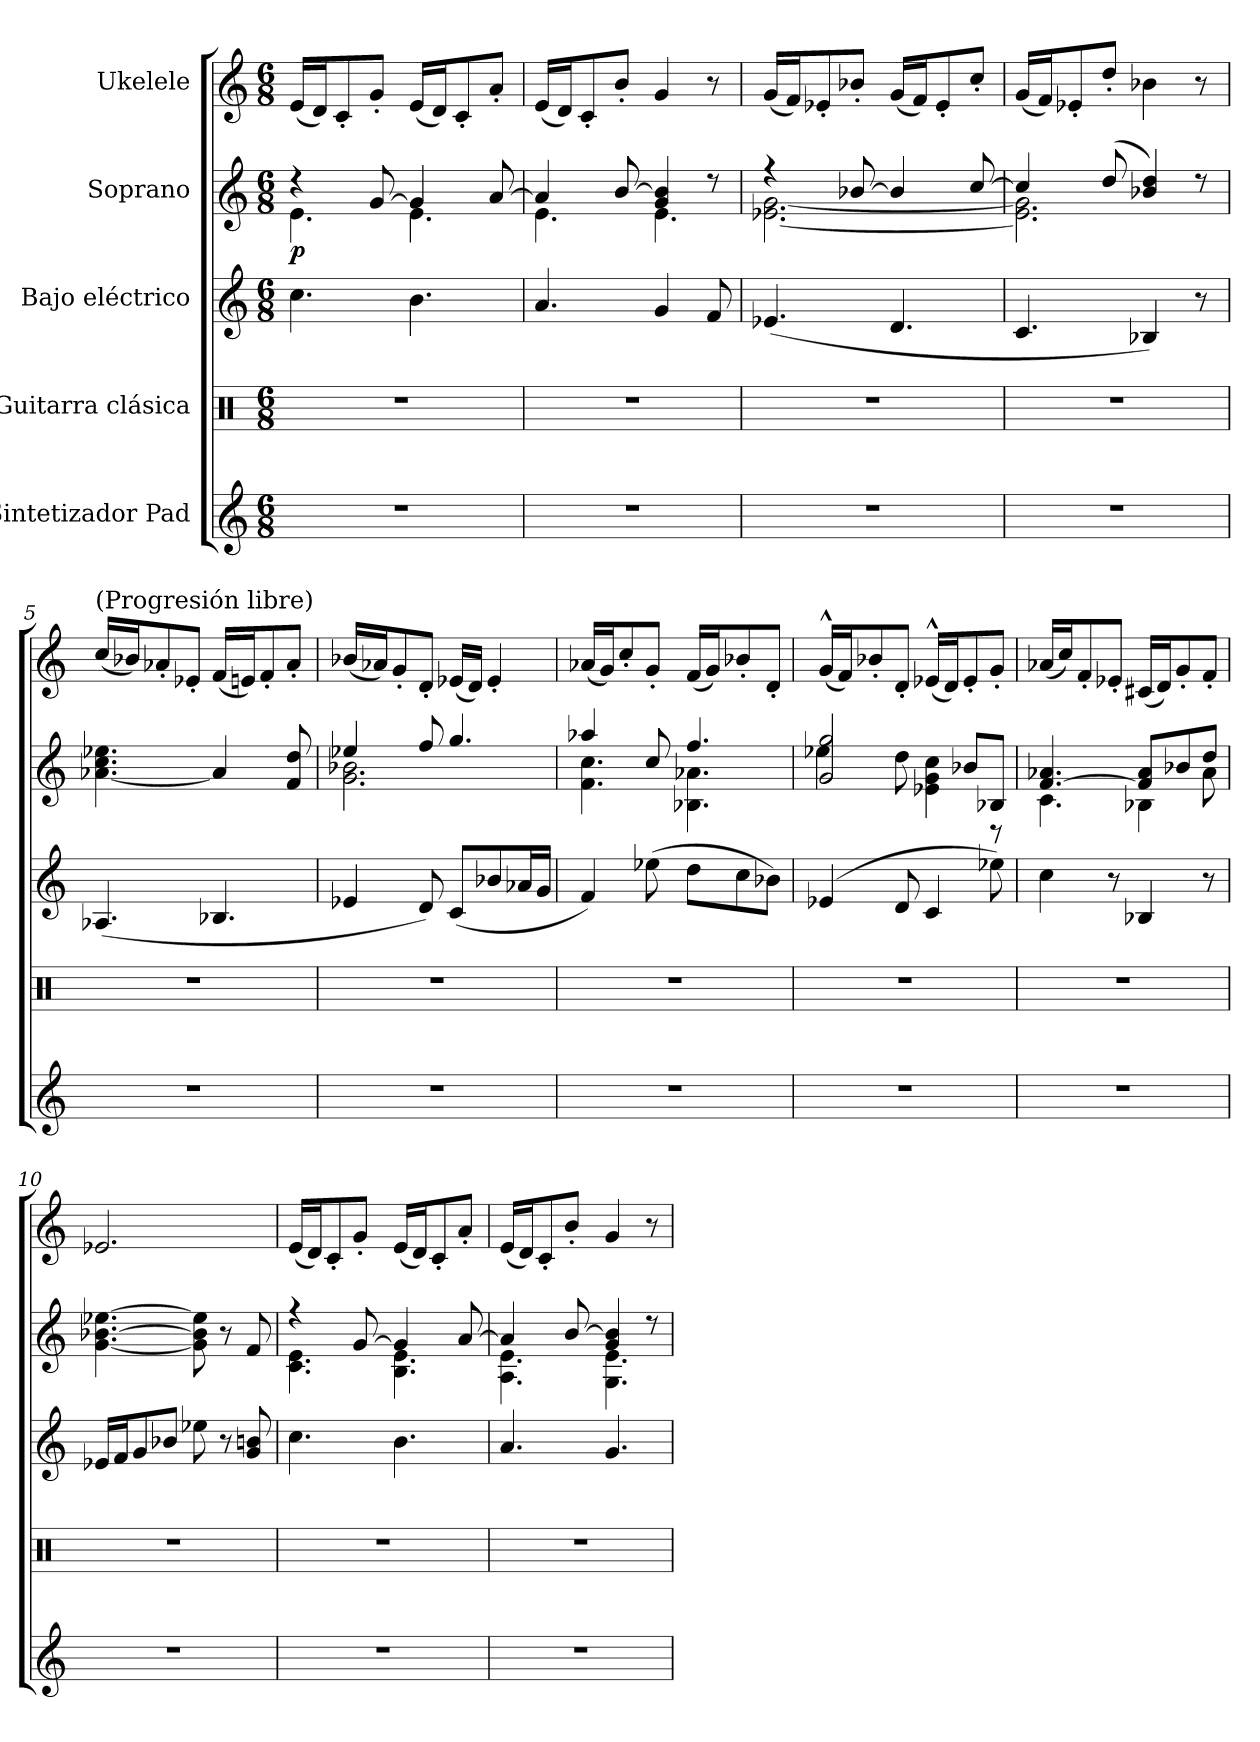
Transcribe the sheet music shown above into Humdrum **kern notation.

**kern	**kern	**kern	**kern	**dynam	**kern
*part5	*part4	*part3	*part2	*part2	*part1
*staff5	*staff4	*staff3	*staff2	*staff2	*staff1
*I"Sintetizador Pad	*I"Guitarra clásica	*I"Bajo eléctrico	*I"Soprano	*	*I"Ukelele
*stria5	*stria5	*	*	*	*
*clefG2	*clefX	*clefG2	*clefG2	*	*clefG2
*	*	*ITrd7c12	*	*	*
*k[]	*k[]	*k[]	*k[]	*	*k[]
*M6/8	*M6/8	*M6/8	*M6/8	*	*M6/8
*MM60	*MM60	*MM60	*MM60	*	*MM60
=1	=1	=1	=1	=1	=1
*	*	*	*^	*	*
!	!	!	!	!	!LO:DY:b	!
2.r	2.r	4.c\	4r	4.e\	p	(<16e/LL
.	.	.	.	.	.	16d/J)
.	.	.	.	.	.	8c'/
.	.	.	[8g/	.	.	8g'/J
.	.	4.B\	4g/]	4.e\	.	(<16e/LL
.	.	.	.	.	.	16d/J)
.	.	.	.	.	.	8c'/
.	.	.	[8a/	.	.	8a'/J
=2	=2	=2	=2	=2	=2	=2
2.r	2.r	4.A/	4a/]	4.e\	.	(<16e/LL
.	.	.	.	.	.	16d/J)
.	.	.	.	.	.	8c'/
.	.	.	[8b/	.	.	8b'/J
.	.	4G/	4g/ 4b/]	4.e\	.	4g/
.	.	8F/	8r	.	.	8r
=3	=3	=3	=3	=3	=3	=3
2.r	2.r	(<4.E-X/	4r	[2.e-X\ [2.g\	.	(<16g/LL
.	.	.	.	.	.	16f/J)
.	.	.	.	.	.	8e-X'/
.	.	.	[8b-X/	.	.	8b-X'/J
.	.	4.D/	4b-/]	.	.	(<16g/LL
.	.	.	.	.	.	16f/J)
.	.	.	.	.	.	8e-'/
.	.	.	[8cc/	.	.	8cc'/J
=4	=4	=4	=4	=4	=4	=4
2.r	2.r	4.C/	4cc/]	2.e-\] 2.g\]	.	(<16g/LL
.	.	.	.	.	.	16f/J)
.	.	.	.	.	.	8e-X'/
.	.	.	(>8dd/	.	.	8dd'/J
.	.	4BB-X/)	4b-X/ 4dd/)	.	.	4b-X\
.	.	8r	8r	.	.	8r
*	*	*	*v	*v	*	*
!!LO:LB:g=z
=5	=5	=5	=5	=5	=5
!	!	!	!	!	!LO:TX:a:t=(Progresión libre)
2.r	2.r	(<4.AA-X/	[4.a-X\ 4.cc\ 4.ee-X\	.	(<16cc/LL
.	.	.	.	.	16b-X/J)
.	.	.	.	.	8a-X'/
.	.	.	.	.	8e-X'/J
.	.	4.BB-X/	4a-/]	.	(<16f/LL
.	.	.	.	.	16en/J)
.	.	.	.	.	8f'/
.	.	.	8f/ 8dd/	.	8a-'/J
=6	=6	=6	=6	=6	=6
*	*	*	*^	*	*
2.r	2.r	4E-X/	4ee-X/	2.g\ 2.b-X\	.	(<16b-X/LL
.	.	.	.	.	.	16a-X/J)
.	.	.	.	.	.	8g'/
.	.	8D/)	8ff/	.	.	8d'/J
.	.	(<8C/L	4.gg/	.	.	(<16e-X/LL
.	.	.	.	.	.	16d/JJ)
.	.	8B-X/	.	.	.	4e-'/
.	.	16A-X/L	.	.	.	.
.	.	16G/JJ	.	.	.	.
=7	=7	=7	=7	=7	=7	=7
2.r	2.r	4F/)	4aa-X/	4.f\ 4.cc\	.	(<16a-X/LL
.	.	.	.	.	.	16g/J)
.	.	.	.	.	.	8cc'/
.	.	(>8e-X\	8cc/	.	.	8g'/J
.	.	8d\L	4.ff/	4.B-X\ 4.a-X\	.	(<16f/LL
.	.	.	.	.	.	16g/J)
.	.	8c\	.	.	.	8b-X'/
.	.	8B-X\J)	.	.	.	8d'/J
!!LO:LB:g=z
=8	=8	=8	=8	=8	=8	=8
2.r	2.r	(>4E-X/	2g/ 2gg/	4ee-X\	.	(<16g^^/LL
.	.	.	.	.	.	16f/J)
.	.	.	.	.	.	8b-X'/
.	.	8D/	.	8dd\	.	8d'/J
.	.	4C/	.	4e-X\ 4g\ 4cc\	.	(<16e-X^^/LL
.	.	.	.	.	.	16d/J)
.	.	.	8b-X/L	.	.	8e-'/
.	.	8e-X\)	8B-X/J	8r	.	8g'/J
=9	=9	=9	=9	=9	=9	=9
2.r	2.r	4c\	[4.f/ 4.a-X/	4.c\	.	(<16a-X/LL
.	.	.	.	.	.	16cc/J)
.	.	.	.	.	.	8f'/
.	.	8r	.	.	.	8e-X'/J
.	.	4BB-X/	8f/] 8a-/L	4B-X\	.	(<16c#X/LL
.	.	.	.	.	.	16d/J)
.	.	.	8b-X/	.	.	8g'/
.	.	8r	8dd/J	8a-\	.	8f'/J
*	*	*	*v	*v	*	*
=10	=10	=10	=10	=10	=10
2.r	2.r	16E-X/LL	[4.g\ [4.b-X\ [4.ee-X\	.	2.e-X/
.	.	16F/J	.	.	.
.	.	8G/	.	.	.
.	.	8B-X/J	.	.	.
.	.	8e-X\	8g\] 8b-\] 8ee-\]	.	.
.	.	8r	8r	.	.
.	.	8G/ 8Bn/	8f/	.	.
=11	=11	=11	=11	=11	=11
*	*	*	*^	*	*
2.r	2.r	4.c\	4r	4.c\ 4.e\	.	(<16e/LL
.	.	.	.	.	.	16d/J)
.	.	.	.	.	.	8c'/
.	.	.	[8g/	.	.	8g'/J
.	.	4.B\	4g/]	4.B\ 4.e\	.	(<16e/LL
.	.	.	.	.	.	16d/J)
.	.	.	.	.	.	8c'/
.	.	.	[8a/	.	.	8a'/J
=12	=12	=12	=12	=12	=12	=12
2.r	2.r	4.A/	4a/]	4.A\ 4.e\	.	(<16e/LL
.	.	.	.	.	.	16d/J)
.	.	.	.	.	.	8c'/
.	.	.	[8b/	.	.	8b'/J
.	.	4.G/	4g/ 4b/]	4.G\ 4.e\	.	4g/
.	.	.	8r	.	.	8r
*	*	*	*v	*v	*	*
=	=	=	=	=	=
*-	*-	*-	*-	*-	*-
